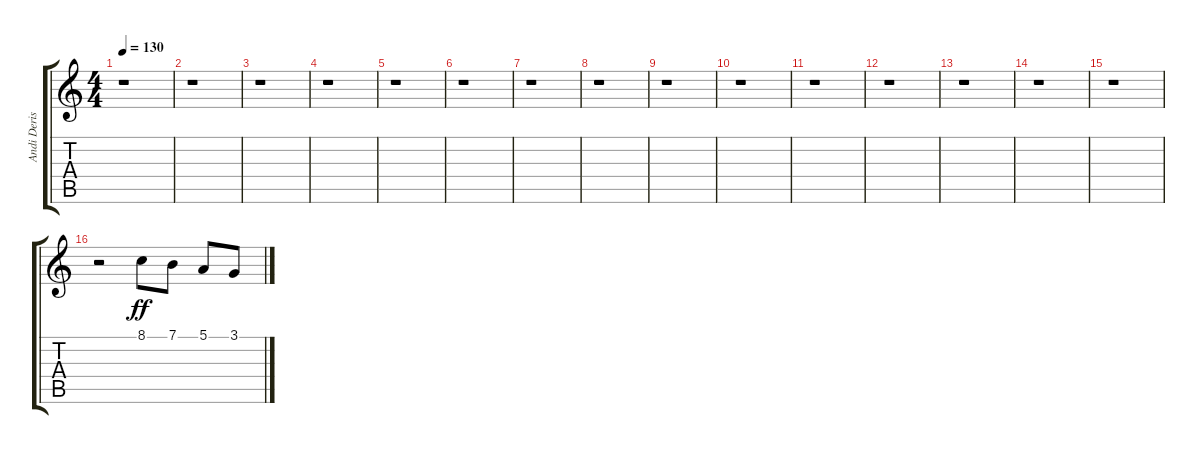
\track ("Andi Deris" "Andi Deris") {instrument choiraahs}
\staff {score tabs}
\tuning (E4 B3 G3 D3 A2 E2) {hide}
\ts (4 4)
\tempo 130
\clef g2
\ks c
r.1{dy ff} |
r.1 |
r.1 |
r.1 |
r.1 |
r.1 |
r.1 |
r.1 |
r.1 |
r.1 |
r.1 |
r.1 |
r.1 |
r.1 |
r.1 |
r.2 8.1.8 7.1.8 5.1.8 3.1.8
